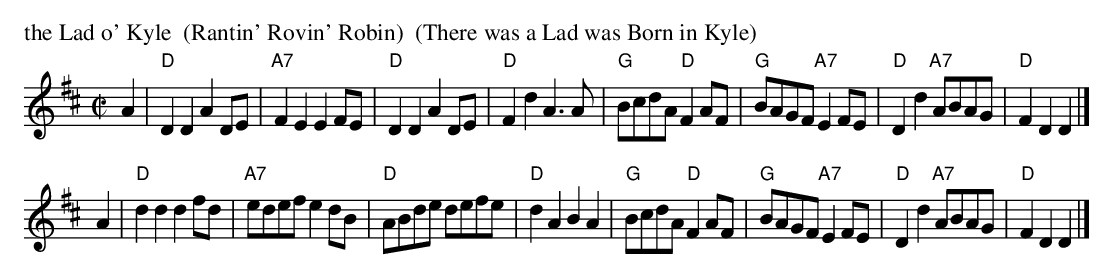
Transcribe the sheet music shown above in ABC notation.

X:1
P: the Lad o' Kyle  (Rantin' Rovin' Robin)  (There was a Lad was Born in Kyle)
M: C|
L: 1/8
K: D
A2 \
| "D"D2D2 A2DE | "A7"F2E2 E2FE | "D"D2D2 A2DE | "D"F2d2 A3A \
| "G"BcdA "D"F2AF | "G"BAGF "A7"E2FE | "D"D2d2 "A7"ABAG | "D"F2D2 D2 |]
A2 \
|  "D"d2d2 d2fd | "A7"edef e2dB | "D"ABde defe | "D"d2A2 B2A2 \
| "G"BcdA "D"F2AF | "G"BAGF "A7"E2FE | "D"D2d2 "A7"ABAG | "D"F2D2 D2 |]
